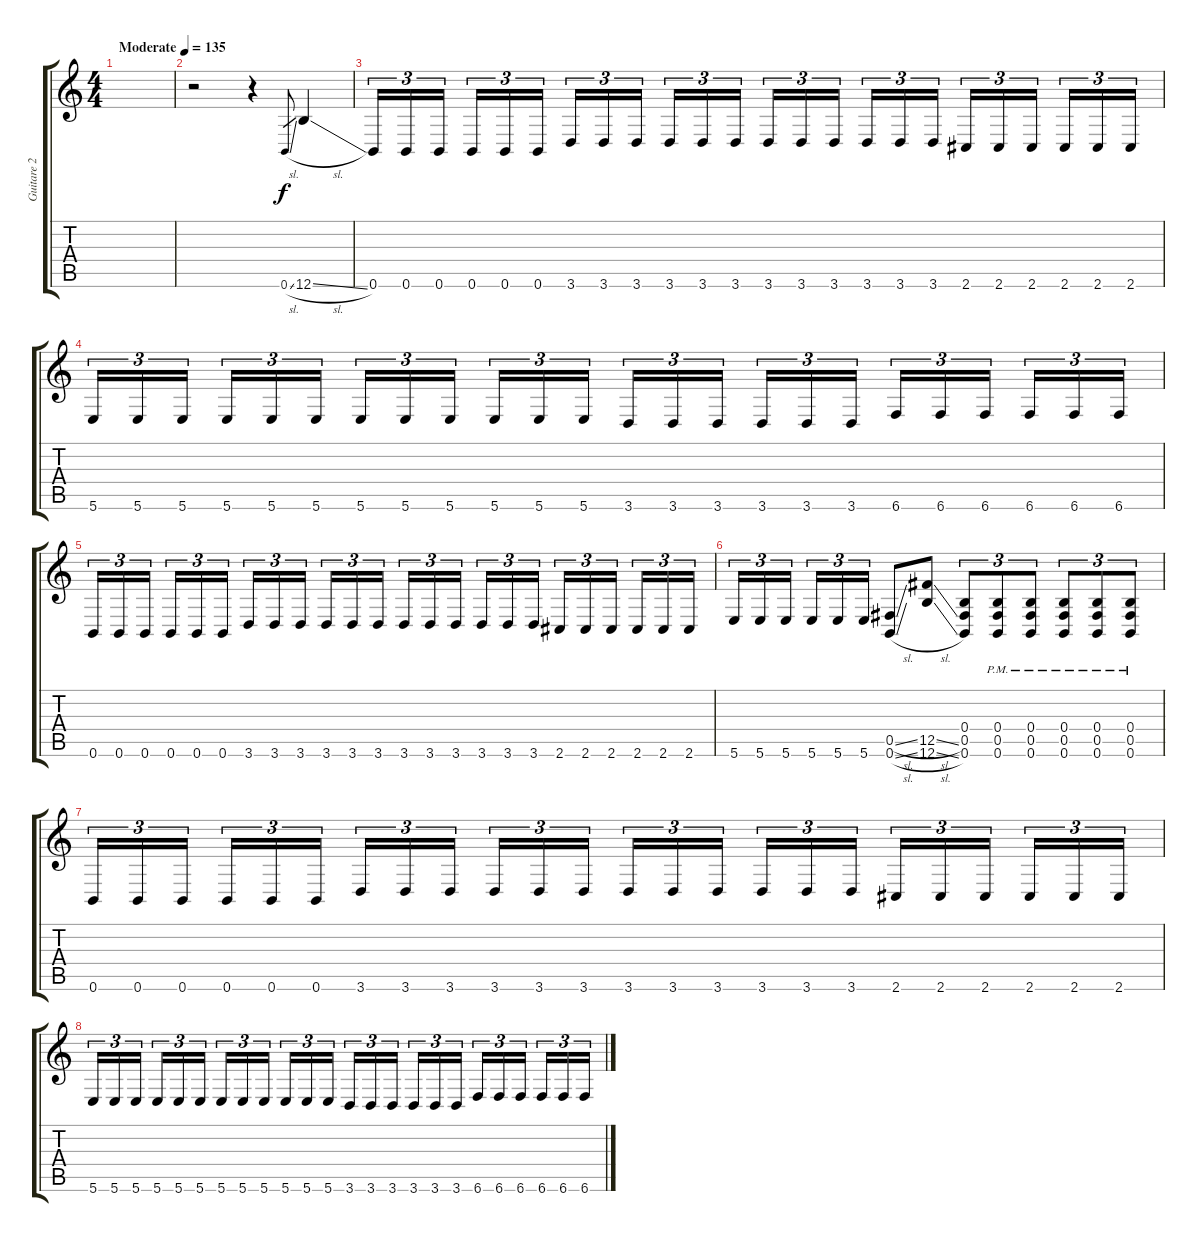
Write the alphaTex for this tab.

\track ("Guitare 2" "Guitare 2") {instrument distortionguitar}
\staff {score tabs}
\tuning (Db4 Ab3 E3 B2 Gb2 B1) {hide}
\ts (4 4)
\tempo (135 "Moderate")
\clef g2
\ks c
|
r.2 r.4 0.6{sl}.8{gr} 12.6{sl}.4 |
0.6.16{tu (3 2)} 0.6.16{tu (3 2)} 0.6.16{tu (3 2) beam splitsecondary} 0.6.16{tu (3 2)} 0.6.16{tu (3 2)} 0.6.16{tu (3 2)} 3.6.16{tu (3 2)} 3.6.16{tu (3 2)} 3.6.16{tu (3 2) beam splitsecondary} 3.6.16{tu (3 2)} 3.6.16{tu (3 2)} 3.6.16{tu (3 2)} 3.6.16{tu (3 2)} 3.6.16{tu (3 2)} 3.6.16{tu (3 2) beam splitsecondary} 3.6.16{tu (3 2)} 3.6.16{tu (3 2)} 3.6.16{tu (3 2)} 2.6.16{tu (3 2)} 2.6.16{tu (3 2)} 2.6.16{tu (3 2) beam splitsecondary} 2.6.16{tu (3 2)} 2.6.16{tu (3 2)} 2.6.16{tu (3 2)} |
5.6.16{tu (3 2)} 5.6.16{tu (3 2)} 5.6.16{tu (3 2) beam splitsecondary} 5.6.16{tu (3 2)} 5.6.16{tu (3 2)} 5.6.16{tu (3 2)} 5.6.16{tu (3 2)} 5.6.16{tu (3 2)} 5.6.16{tu (3 2) beam splitsecondary} 5.6.16{tu (3 2)} 5.6.16{tu (3 2)} 5.6.16{tu (3 2)} 3.6.16{tu (3 2)} 3.6.16{tu (3 2)} 3.6.16{tu (3 2) beam splitsecondary} 3.6.16{tu (3 2)} 3.6.16{tu (3 2)} 3.6.16{tu (3 2)} 6.6.16{tu (3 2)} 6.6.16{tu (3 2)} 6.6.16{tu (3 2) beam splitsecondary} 6.6.16{tu (3 2)} 6.6.16{tu (3 2)} 6.6.16{tu (3 2)} |
0.6.16{tu (3 2)} 0.6.16{tu (3 2)} 0.6.16{tu (3 2) beam splitsecondary} 0.6.16{tu (3 2)} 0.6.16{tu (3 2)} 0.6.16{tu (3 2)} 3.6.16{tu (3 2)} 3.6.16{tu (3 2)} 3.6.16{tu (3 2) beam splitsecondary} 3.6.16{tu (3 2)} 3.6.16{tu (3 2)} 3.6.16{tu (3 2)} 3.6.16{tu (3 2)} 3.6.16{tu (3 2)} 3.6.16{tu (3 2) beam splitsecondary} 3.6.16{tu (3 2)} 3.6.16{tu (3 2)} 3.6.16{tu (3 2)} 2.6.16{tu (3 2)} 2.6.16{tu (3 2)} 2.6.16{tu (3 2) beam splitsecondary} 2.6.16{tu (3 2)} 2.6.16{tu (3 2)} 2.6.16{tu (3 2)} |
5.6.16{tu (3 2)} 5.6.16{tu (3 2)} 5.6.16{tu (3 2) beam splitsecondary} 5.6.16{tu (3 2)} 5.6.16{tu (3 2)} 5.6.16{tu (3 2)} (0.5{sl} 0.6{sl}).8 (12.5{sl} 12.6{sl}).8 (0.4 0.5 0.6).8{tu (3 2)} (0.4{pm} 0.5{pm} 0.6{pm}).8{tu (3 2)} (0.4{pm} 0.5{pm} 0.6{pm}).8{tu (3 2)} (0.4{pm} 0.5{pm} 0.6{pm}).8{tu (3 2)} (0.4{pm} 0.5{pm} 0.6{pm}).8{tu (3 2)} (0.4{pm} 0.5{pm} 0.6{pm}).8{tu (3 2)} |
0.6.16{tu (3 2)} 0.6.16{tu (3 2)} 0.6.16{tu (3 2) beam splitsecondary} 0.6.16{tu (3 2)} 0.6.16{tu (3 2)} 0.6.16{tu (3 2)} 3.6.16{tu (3 2)} 3.6.16{tu (3 2)} 3.6.16{tu (3 2) beam splitsecondary} 3.6.16{tu (3 2)} 3.6.16{tu (3 2)} 3.6.16{tu (3 2)} 3.6.16{tu (3 2)} 3.6.16{tu (3 2)} 3.6.16{tu (3 2) beam splitsecondary} 3.6.16{tu (3 2)} 3.6.16{tu (3 2)} 3.6.16{tu (3 2)} 2.6.16{tu (3 2)} 2.6.16{tu (3 2)} 2.6.16{tu (3 2) beam splitsecondary} 2.6.16{tu (3 2)} 2.6.16{tu (3 2)} 2.6.16{tu (3 2)} |
5.6.16{tu (3 2)} 5.6.16{tu (3 2)} 5.6.16{tu (3 2) beam splitsecondary} 5.6.16{tu (3 2)} 5.6.16{tu (3 2)} 5.6.16{tu (3 2)} 5.6.16{tu (3 2)} 5.6.16{tu (3 2)} 5.6.16{tu (3 2) beam splitsecondary} 5.6.16{tu (3 2)} 5.6.16{tu (3 2)} 5.6.16{tu (3 2)} 3.6.16{tu (3 2)} 3.6.16{tu (3 2)} 3.6.16{tu (3 2) beam splitsecondary} 3.6.16{tu (3 2)} 3.6.16{tu (3 2)} 3.6.16{tu (3 2)} 6.6.16{tu (3 2)} 6.6.16{tu (3 2)} 6.6.16{tu (3 2) beam splitsecondary} 6.6.16{tu (3 2)} 6.6.16{tu (3 2)} 6.6.16{tu (3 2)}
